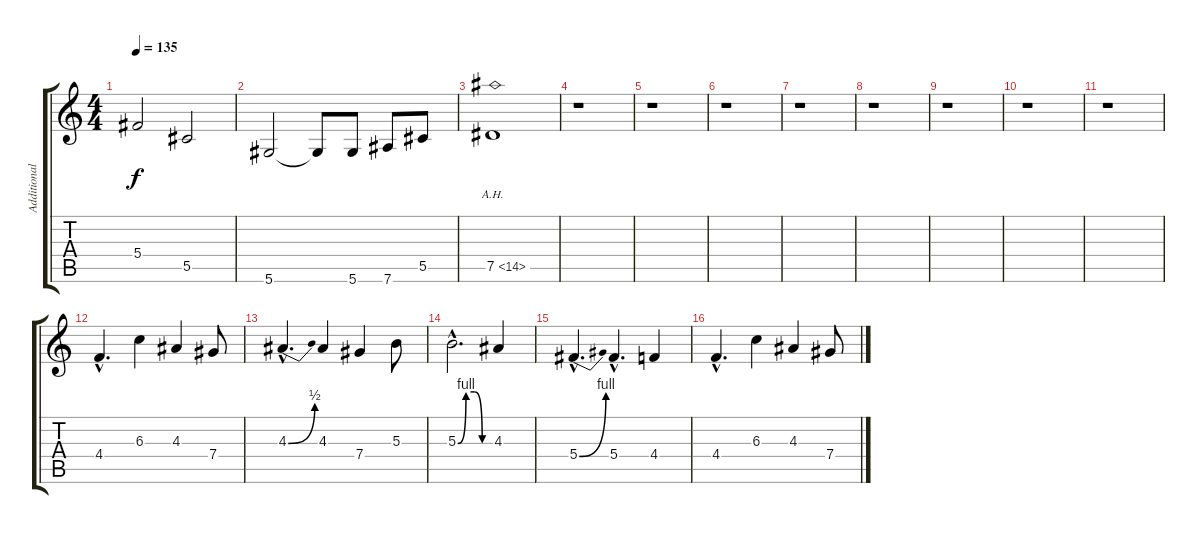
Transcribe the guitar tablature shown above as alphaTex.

\track ("Additional Guitars" "Additional") {instrument distortionguitar}
\staff {score tabs}
\tuning (Eb4 Bb3 Gb3 Db3 Ab2 Eb2) {hide}
\ts (4 4)
\tempo 135
\clef g2
\ks c
5.4.2{dy f} 5.5.2 |
5.6.2 5.6{t}.8 5.6.8 7.6.8 5.5.8 |
7.5{ah 7}.1 |
r.1 |
r.1 |
r.1 |
r.1 |
r.1 |
r.1 |
r.1 |
r.1 |
4.4{hac}.4{d} 6.3.4 4.3.4 7.4.8 |
4.3{be (bend 0 0 60 2) hac}.4{d} 4.3.4 7.4.4 5.3.8 |
5.3{be (custom 0 0 15 4 30 4 45 0 60 0) hac}.2{d} 4.3.4 |
5.4{be (bend 0 0 60 4) hac}.4{d} 5.4{hac}.4{d} 4.4.4 |
4.4{hac}.4{d} 6.3.4 4.3.4 7.4.8
